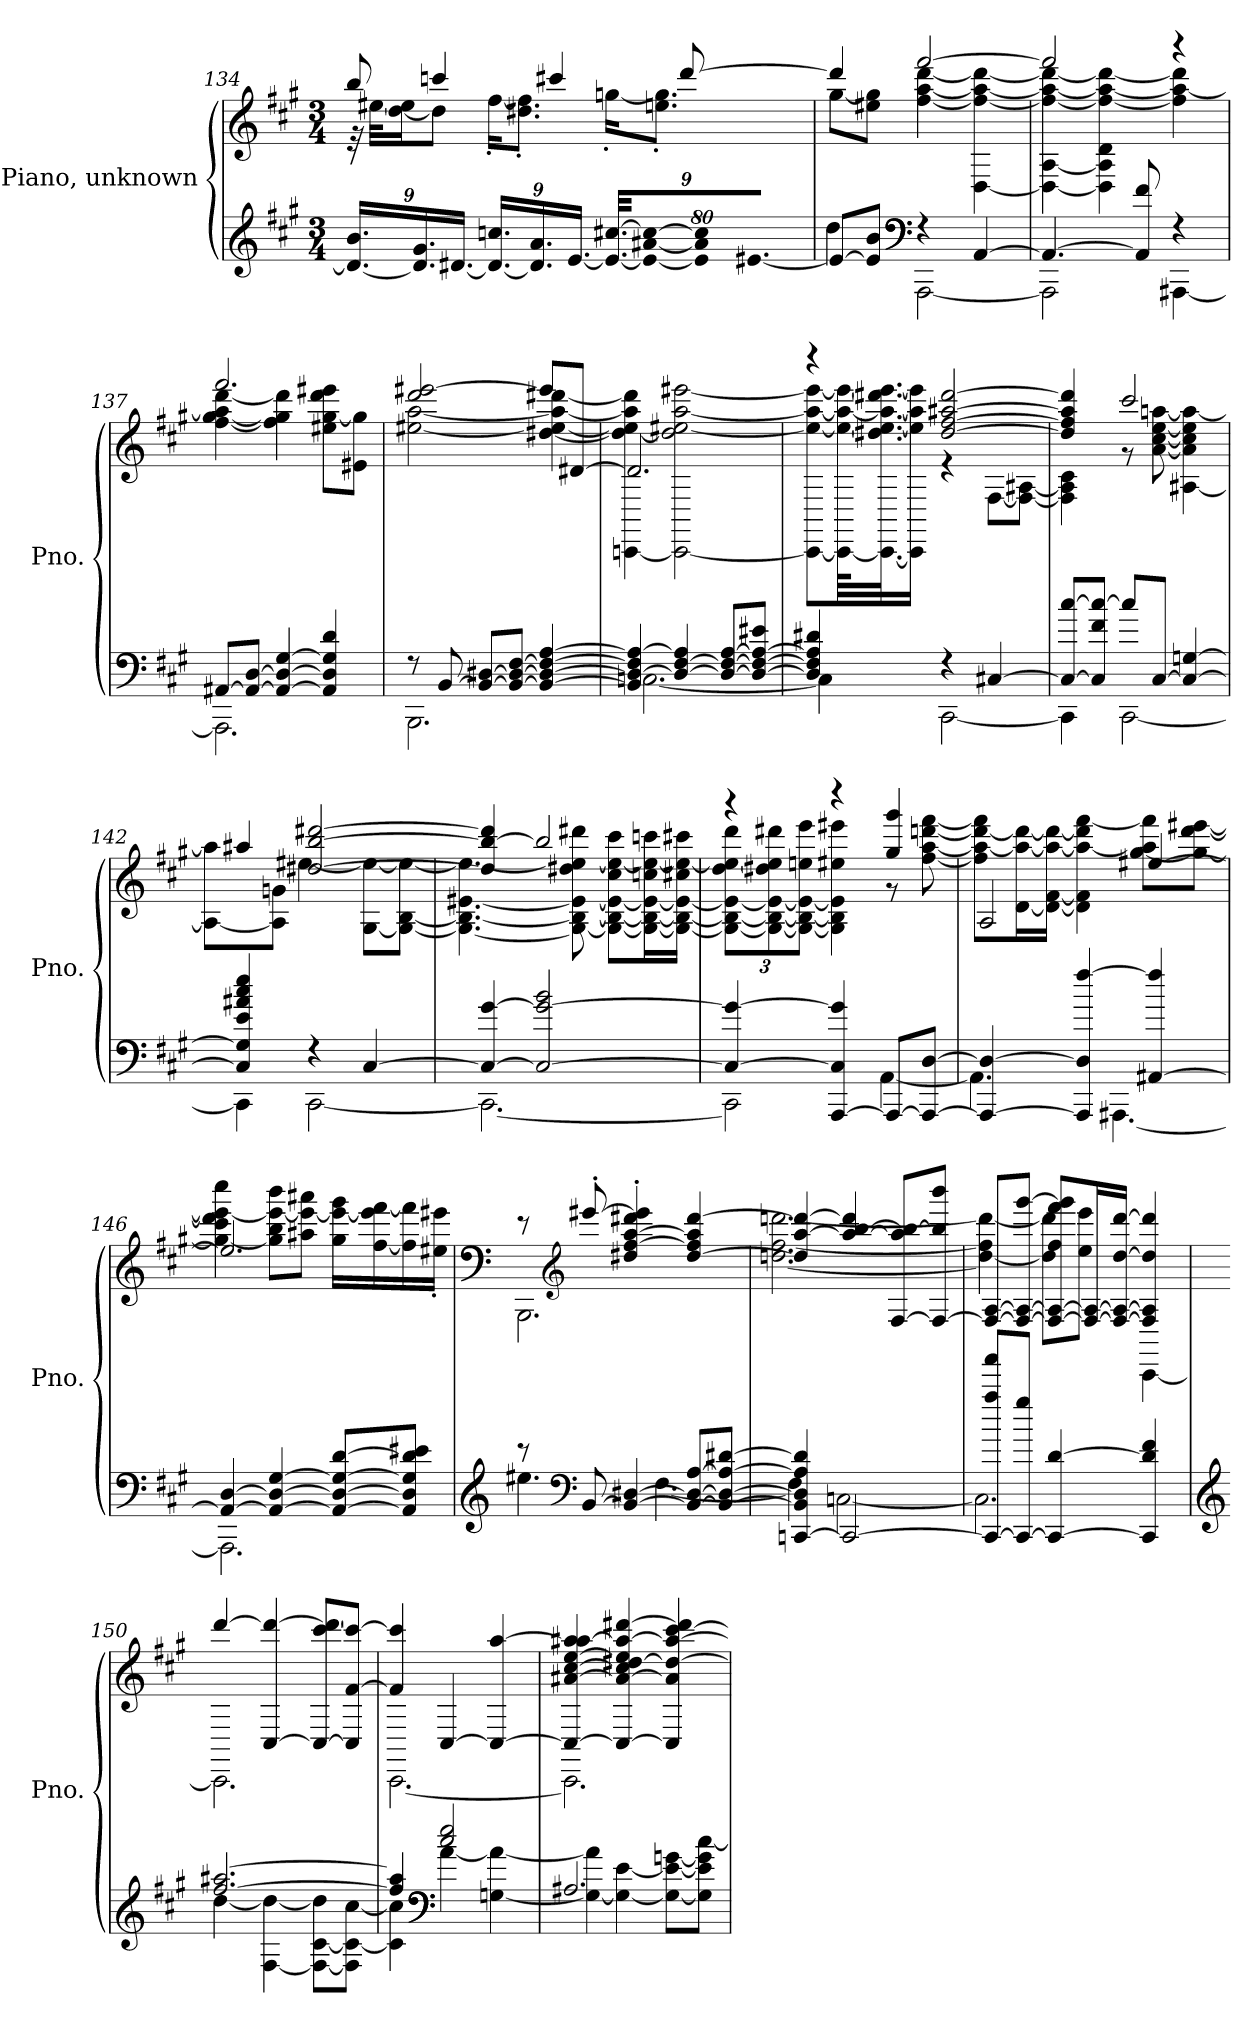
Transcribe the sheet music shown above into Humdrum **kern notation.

**kern	**kern
*part1	*part1
*staff2	*staff1
*I"Piano, unknown	*
*I'Pno.	*
!!LO:LB:g=z
*clefG2	*clefG2
*k[f#c#g#]	*k[f#c#g#]
*M3/4	*M3/4
*Xbrackettup	*
=134	=134
*	*^
18.d/_ 18.b/LL	8bb/	32r
.	.	[32ee#X\KLL
.	.	[16dd\ 16ee#\]J
18.d/] 18.g#/	.	.
.	4cccn/	8dd\J]
[18.d#X/JJ	.	.
18.d#/_ 18.ccn/LL	.	[16ff#'\KL
.	.	8.dd#X\' 8.ff#\]'J
18.d#/] 18.a/	.	.
.	4ccc#X/	.
[18.e/JJ	.	.
36.e/_ [36.cc#X/KKL	.	[16ggn'\KL
!LO:N:vis=8	!	!
640%71e/_ [640%71a#X/ 640%71cc#/_	.	.
.	.	8.een\' 8.gg\]'J
.	[8ddd/	.
!LO:N:vis=64	!	!
640%9e/] 640%9a#/] 640%9cc#/]KKL	.	.
[18.e#X/JJ	.	.
=135	=135	=135
*^	*	*
8e#/L_	4dd\	4ddd/]	[8gg#\L
8e#/] 8b/J	.	.	8ee#X\ 8gg#\]J
*clefF4	*	*	*
4r	[2AAA\	[2fff#/	[4ff#\ [4aa\ [4ddd\
[4AA/	.	.	[4D\ 4ff#\_ 4aa\_ 4ddd\_
=136	=136	=136	=136
4.AA/_	2AAA\]	2fff#/]	4D\_ [4A\ 4ff#\_ 4aa\_ 4ddd\_
.	.	.	4D\] 4A\] 4d\ 4ff#\_ 4aa\_ 4ddd\_
8AA/] 8f#/	.	.	.
4r	[4AAA#X\	4r	4ff#\] 4aa\_ 4ddd\]
!!LO:LB:g=z	!!
=137	=137	=137	=137
[8AA#X/L	2.AAA#\]	2.fff#/	[4ff#\ [4gg#\ 4aa\] [4ddd\
8AA#/_ [8D/J	.	.	.
4AA#/_ 4D/_ [4G#/	.	.	4ff#\] 4gg#\] 4ddd\]
4AA#/] 4D/] 4G#/] 4d/	.	.	8ee#X\ [8gg#\ 8ddd\ 8eee#X\L
.	.	.	8e#X\ 8gg#\]J
=138	=138	=138	=138
8r	2.BBB\	2ddd/ [2eee#X/	[2ee#X\ [2aa\
[8BB/	.	.	.
8BB/_ [8D#X/L	.	.	.
8BB/_ 8D#/_ [8F#/J	.	.	.
4BB/_ 4D#/_ 4F#/_ [4A/	.	8eee#/L]	[4dd#X\ 4ee#\_ 4aa\_ [4ddd#X\
.	.	[8d#X/J	.
=139	=139	=139	=139
4BB/] 4D#/_ 4F#/] 4A/_	[2.Cn\	2.d#/]	[4CCn\ 4dd#\_ 4ee#\] 4aa\] 4ddd#\]
4D#/_ [4F#/ 4A/]	.	.	2CC\_ 2dd#\] [2ee#X\ [2aa\ [2eee#X\
8D#/_ 8F#/_ [8A/L	.	.	.
8D#/_ 8F#/_ 8A/_ 8e#X/J	.	.	.
!!LO:LB:g=z	!!
=140	=140	=140	=140
4D#/] 4F#/] 4A/] 4d#X/	4C\]	4r	8CC\_ 8ee#\_ 8aa\_ 8eee#\_L
.	.	.	64CC\_ 64ee#\_ 64aa\_ 64eee#\_KLL
.	.	.	32.CC\_ 32.dd#X\ 32.ee#\_ 32.aa\_ 32.ddd#X\ 32.eee#\_J
.	.	.	16CC\] 16ee#\] 16aa\] 16eee#\]JJ
4r	[2CC#\	[2dd#/ [2ff#/ [2aa#X/ [2ddd#/	4r
[4C#X/	.	.	[8F#\L
.	.	.	8F#\_ [8A#X\J
=141	=141	=141	=141
8C#/_ [8cc#/L	4CC#\]	4dd#/] 4ff#/] 4aa#/] 4ddd#/]	4F#\] 4A#\] 4c#\
8C#/] 8f#/ 8cc#/_J	.	.	.
8cc#/L]	[2CC#\	2ccc#/	8r
[8C#/J	.	.	[8a\ [8cc#\ [8ee\ [8aan\
4C#/_ [4Gn/	.	.	[4A#X\ 4a\] 4cc#\] 4ee\] 4aa\_
=142	=142	=142	=142
4C#/] 4G/] 4e/ 4a#X/ 4cc#/ 4ee/	4CC#\]	4aa#X/	8A#\_ 8aa\]L
.	.	.	8A#\] 8gn\J
4r	[2CC#\	[2dd#X/ [2bb/ [2ddd#X/	[4ee#X\
[4C#/	.	.	[8G#\ 8ee#\_L
.	.	.	8G#\_ [8B\ 8ee#\_J
!!LO:PB:g=z	!!
=143	=143	=143	=143
4C#/_ [4g#/	2.CC#\_	4dd#/] 4bb/_ 4ddd#/]	4.G#\_ 4.B\_ [4.e#X\ 4.ee#\_
2C#/_ 2g#/_ 2b/	.	2bb/]	.
.	.	.	8G#\_ 8B\_ 8e#\_ 8dd#X\ 8ee#\_ 8ddd#X\
.	.	.	8G#\_ 8B\_ 8e#\_ 8cc#\ 8ee#\_ 8ccc#\L
.	.	.	16G#\_ 16B\_ 16e#\_ 16ccn\ 16ee#\_ 16cccn\L
.	.	.	16G#\_ 16B\_ 16e#\_ 16cc#X\ 16ee#\_ 16ccc#X\JJ
=144	=144	=144	=144
*	*	*	*Xbrackettup
4C#/_ 4g#/_	2CC#\]	4r	12G#\_ 12B\_ 12e#\_ 12dd\ 12ee#\_ 12ddd\L
.	.	.	12G#\_ 12B\_ 12e#\_ 12dd#X\ 12ee#\] 12ddd#X\
.	.	.	12G#\_ 12B\_ 12e#\_ 12een\ 12eee\J
[4AAA/ 4C#/] 4g#/]	.	4r	4G#\] 4B\] 4e#\] 4ee#X\ 4eee#X\
8AAA/L_	[4AA\	4gg#/ 4ggg#/	8r
8AAA/_ [8D/J	.	.	[8ff#\ [8aa\ [8dddn\ [8fff#\
=145	=145	=145	=145
4AAA/_ 4D/_	4.AA\]	2A/	8ff#\] 8aa\_ 8ddd\_ 8fff#\]L
.	.	.	[16d\ 16aa\_ 16ddd\_L
.	.	.	16d\_ [16f#\ 16aa\_ 16ddd\_JJ
4AAA/] 4D/] [4ff#/	.	.	4d\] 4f#\] 4aa\_ 4ddd\] [4fff#\
.	[4.AAA#X\	.	.
[4AA#X/ 4ff#/]	.	[4ee#X/	[8gg#\ 8aa\] 8fff#\]L
.	.	.	8gg#\_ [8ddd\ [8eee#X\J
!!LO:LB:g=z	!!
=146	=146	=146	=146
4AA#/_ [4D/	2.AAA#\]	2.ee#/]	4gg#\_ 4ccc#\ 4ddd\] 4eee#\_ 4cccc#\
4AA#/_ 4D/_ [4G#/	.	.	8gg#\] 8bb\ 8eee#\_ 8bbb\L
.	.	.	8aa#X\ 8eee#\_ 8aaa#X\J
8AA#/_ 8D/_ 8G#/_ [8d/L	.	.	16gg#\ 16eee#\_ 16ggg#\LL
.	.	.	[16ff#\ 16eee#\] [16fff#\
8AA#/] 8D/] 8G#/] 8d/] 8e#X/J	.	.	16ff#\] 16fff#\]
.	.	.	16ee#X\' 16eee#X\'JJ
=147	=147	=147	=147
*clefG2	*	*clefF4	*
8r	4.ee#X\	8r	2.BBB\
*clefF4	*	*clefG2	*
[8BB/	.	[8eee#X'/	.
4BB/_ [4D#X/	.	4dd#X/' [4ff#/' [4aa/' 4ddd#X/' 4eee#/]'	.
.	[4.F#\	.	.
8BB/_ 8D#/_ [8A/L	.	[4dd#/ 4ff#/] 4aa/] [4ddd#/	.
8BB/_ 8D#/_ 8A/_ [8d#X/J	.	.	.
=148	=148	=148	=148
[4CCn/ 4BB/] 4D#/] 4A/] 4d#/]	4F#\]	4dd#/] [4aa/ 4ddd#/_	[2.ddn\ [2.ff#\ [2.dddn\
2CC/_	[2Cn\	4aa/_ [4bb/ 4ddd#/]	.
.	.	[8F#/ 8aa/] 8bb/_L	.
.	.	8F#/_ 8bb/] 8bbb/J	.
!!LO:LB:g=z	!!
=149	=149	=149	=149
8CC/_ 8aa/ 8aaa/L	2.C\]	8F#/_ [8A/L	4dd\_ 4ff#\] 4ddd\_
8CC/_ 8gg#/J	.	8F#/_ 8A/_ [8ggg#/J	.
4CC/_ [4d/	.	8F#/_ 8A/_ 8ff#/ 8fff#/ 8ggg#/]L	8dd\] 8ddd\]L
.	.	16F#/_ 16A/_L	8ee\ 8eee\J
.	.	16F#/_ 16A/_ [16dd/ [16ddd/JJ	.
4CC/] 4d/] 4f#/	.	4F#/] 4A/] 4dd/] 4ddd/]	[4CC#\
=150	=150	=150	=150
*clefG2	*	*	*
[2.ff#/ [2.aa#X/	[4dd\	[4ddd/	2.CC#\]
.	[4F#\ 4dd\_	[4C#/ 4ddd/_	.
.	8F#\_ [8c#\ 8dd\]L	8C#/_ [8ccc#/ 8ddd/]L	.
.	8F#\] 8c#\_ [8cc#\J	8C#/] [8f#/ 8ccc#/_J	.
=151	=151	=151	=151
4ff#/] 4aa#/]	4c#\] 4cc#\]	4f#/] 4ccc#/]	[2.CC#\
*clefF4	*	*	*
2cc#/ 2ee/	[4a\	[4C#/	.
.	[4Gn\ 4a\_	4C#/_ [4aa/	.
=152	=152	=152	=152
2.A#X/	4G\_ 4a\]	4C#/_ [4a#X/ [4cc#/ [4ee/ 4aa/] [4aa#X/	2.CC#\]
.	4G\_ [4e\	4C#/_ 4a#/_ 4cc#/] [4dd#X/ 4ee/] 4aa#/_ [4ddd#X/	.
.	8G\_ 8e\_ [8gn\L	4C#/] 4a#/] 4dd#/_ 4aa#/_ [4ccc#/ 4ddd#/]	.
.	8G\] 8e\] 8g\] [8cc#\J	.	.
*v	*v	*	*
*	*v	*v
=	=
*-	*-
